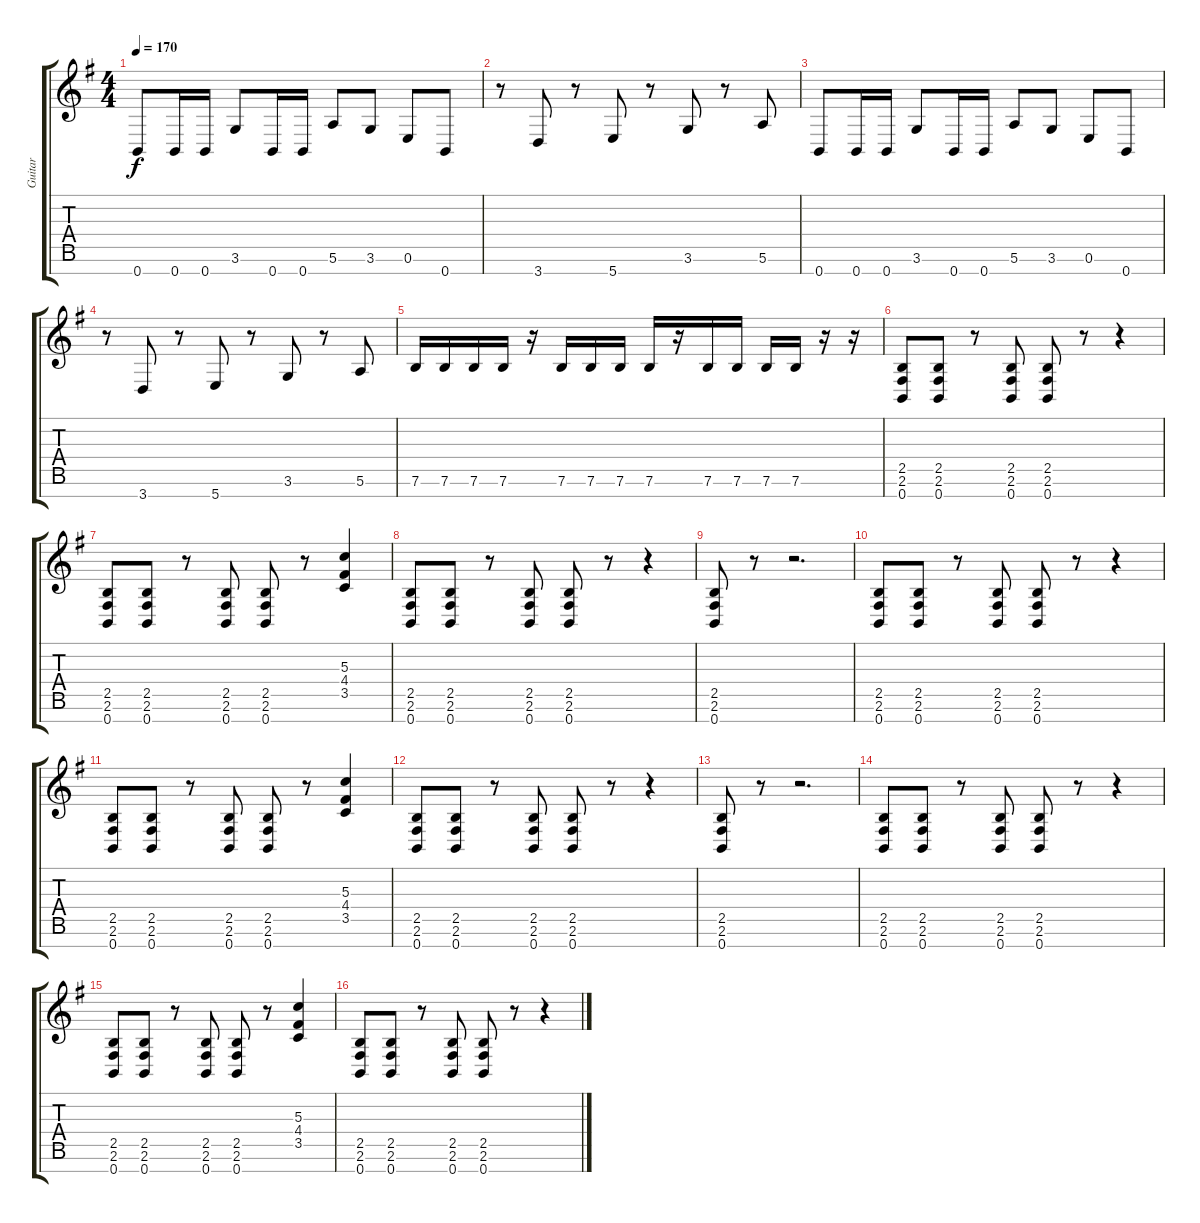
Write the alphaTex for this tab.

\track ("Guitar" "Guitar") {instrument distortionguitar}
\staff {score tabs}
\tuning (E4 B3 G3 D3 A2 E2 B1) {hide}
\ts (4 4)
\tempo 170
\clef g2
\ks g
0.7.8{dy f} 0.7.16 0.7.16 3.6.8 0.7.16 0.7.16 5.6.8 3.6.8 0.6.8 0.7.8 |
r.8 3.7.8 r.8 5.7.8 r.8 3.6.8 r.8 5.6.8 |
0.7.8 0.7.16 0.7.16 3.6.8 0.7.16 0.7.16 5.6.8 3.6.8 0.6.8 0.7.8 |
r.8 3.7.8 r.8 5.7.8 r.8 3.6.8 r.8 5.6.8 |
7.6.16 7.6.16 7.6.16 7.6.16 r.16 7.6.16 7.6.16 7.6.16 7.6.16 r.16 7.6.16 7.6.16 7.6.16 7.6.16 r.16 r.16 |
(2.5 2.6 0.7).8 (2.5 2.6 0.7).8 r.8 (2.5 2.6 0.7).8 (2.5 2.6 0.7).8 r.8 r.4 |
(2.5 2.6 0.7).8 (2.5 2.6 0.7).8 r.8 (2.5 2.6 0.7).8 (2.5 2.6 0.7).8 r.8 (5.3 4.4 3.5).4 |
(2.5 2.6 0.7).8 (2.5 2.6 0.7).8 r.8 (2.5 2.6 0.7).8 (2.5 2.6 0.7).8 r.8 r.4 |
(2.5 2.6 0.7).8 r.8 r.2{d} |
(2.5 2.6 0.7).8 (2.5 2.6 0.7).8 r.8 (2.5 2.6 0.7).8 (2.5 2.6 0.7).8 r.8 r.4 |
(2.5 2.6 0.7).8 (2.5 2.6 0.7).8 r.8 (2.5 2.6 0.7).8 (2.5 2.6 0.7).8 r.8 (5.3 4.4 3.5).4 |
(2.5 2.6 0.7).8 (2.5 2.6 0.7).8 r.8 (2.5 2.6 0.7).8 (2.5 2.6 0.7).8 r.8 r.4 |
(2.5 2.6 0.7).8 r.8 r.2{d} |
(2.5 2.6 0.7).8 (2.5 2.6 0.7).8 r.8 (2.5 2.6 0.7).8 (2.5 2.6 0.7).8 r.8 r.4 |
(2.5 2.6 0.7).8 (2.5 2.6 0.7).8 r.8 (2.5 2.6 0.7).8 (2.5 2.6 0.7).8 r.8 (5.3 4.4 3.5).4 |
(2.5 2.6 0.7).8 (2.5 2.6 0.7).8 r.8 (2.5 2.6 0.7).8 (2.5 2.6 0.7).8 r.8 r.4
